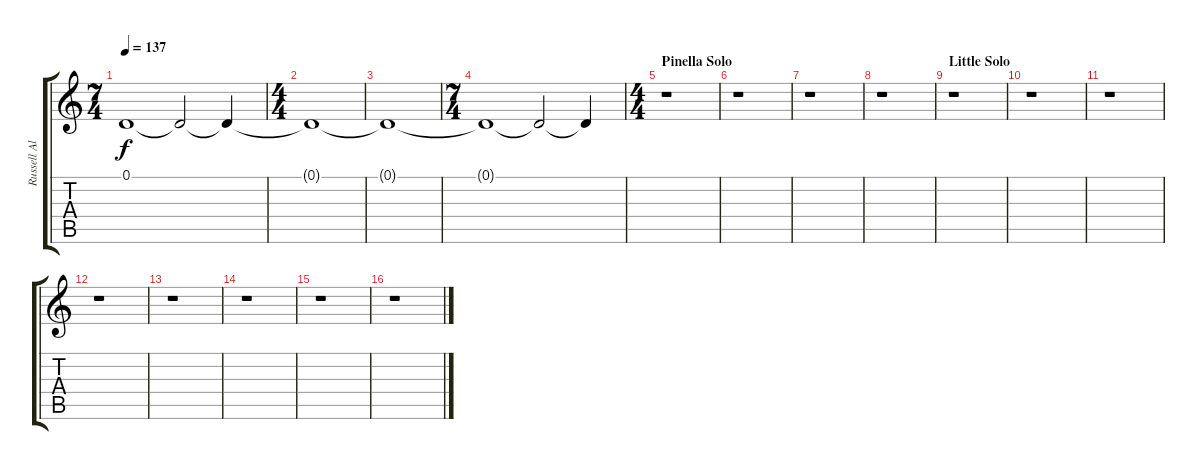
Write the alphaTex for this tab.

\track ("Russell Allen" "Russell Al") {instrument stringensemble1}
\staff {score tabs}
\tuning (D4 A3 F3 C3 G2 D2) {hide}
\ts (7 4)
\tempo 137
\clef g2
\ks c
0.1{t}.1{dy f} 0.1{t}.2 0.1{t}.4 |
\ts (4 4)
0.1{t}.1 |
0.1{t}.1 |
\ts (7 4)
0.1{t}.1 0.1{t}.2 0.1{t}.4 |
\ts (4 4)
\section ("" "Pinella Solo")
r.1 |
r.1 |
r.1 |
r.1 |
\section ("" "Little Solo")
r.1 |
r.1 |
r.1 |
r.1 |
r.1 |
r.1 |
r.1 |
r.1
